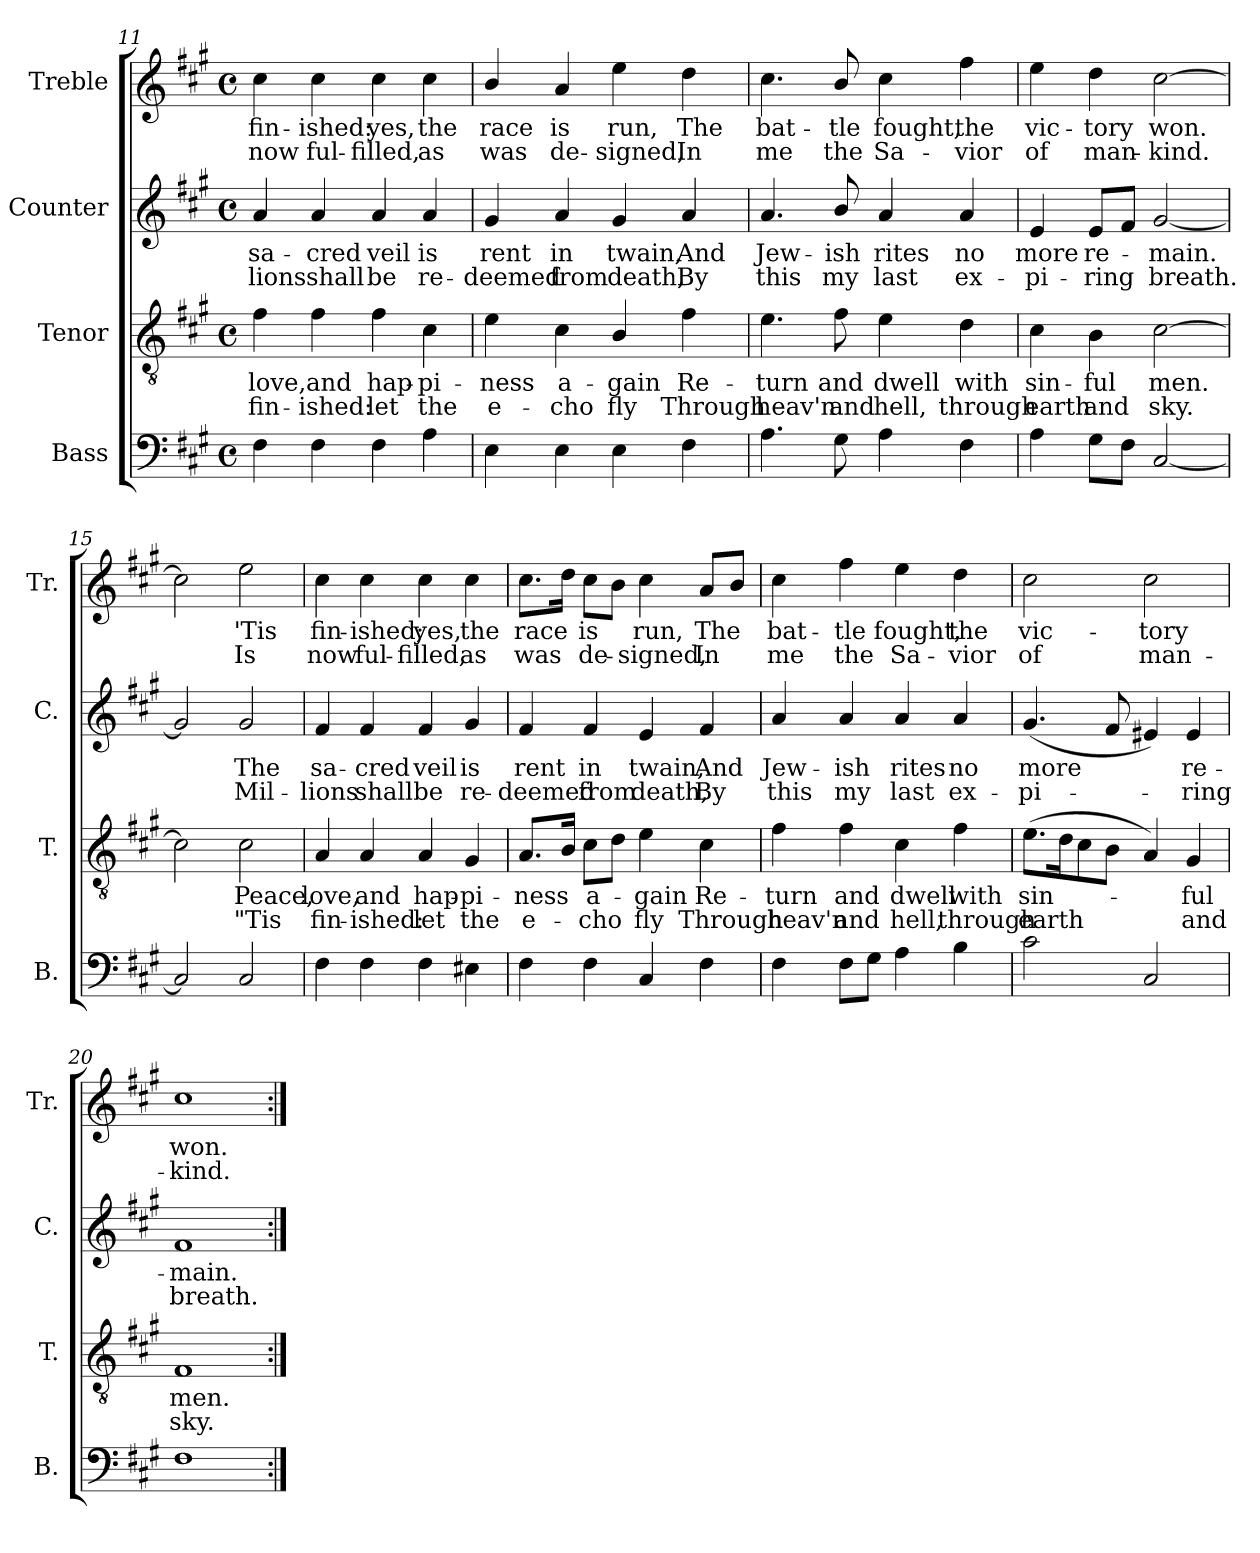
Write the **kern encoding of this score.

**kern	**kern	**text	**text	**kern	**text	**text	**kern	**text	**text
*part4	*part3	*part3	*part3	*part2	*part2	*part2	*part1	*part1	*part1
*staff4	*staff3	*staff3	*staff3	*staff2	*staff2	*staff2	*staff1	*staff1	*staff1
*I"Bass	*I"Tenor	*	*	*I"Counter	*	*	*I"Treble	*	*
*I'B.	*I'T.	*	*	*I'C.	*	*	*I'Tr.	*	*
*clefF4	*clefGv2	*	*	*clefG2	*	*	*clefG2	*	*
*k[f#c#g#]	*k[f#c#g#]	*	*	*k[f#c#g#]	*	*	*k[f#c#g#]	*	*
*M4/4	*M4/4	*	*	*M4/4	*	*	*M4/4	*	*
*met(c)	*met(c)	*	*	*met(c)	*	*	*met(c)	*	*
=11	=11	=11	=11	=11	=11	=11	=11	=11	=11
4F#\	4f#\	love,	fin-	4a/	sa-	-lions	4cc#\	fin-	now
4F#\	4f#\	and	-ished:	4a/	-cred	shall	4cc#\	-ished:	ful-
4F#\	4f#\	hap-	let	4a/	veil	be	4cc#\	yes,	-filled,
4A\	4c#\	-pi-	the	4a/	is	re-	4cc#\	the	as
!!LO:LB:g=z
=12	=12	=12	=12	=12	=12	=12	=12	=12	=12
4E\	4e\	-ness	e-	4g#/	rent	-deemed	4b/	race	was
4E\	4c#\	a-	-cho	4a/	in	from	4a/	is	de-
4E\	4B/	-gain	fly	4g#/	twain,	death,	4ee\	run,	-signed,
4F#\	4f#\	Re-	Through	4a/	And	By	4dd\	The	In
=13	=13	=13	=13	=13	=13	=13	=13	=13	=13
4.A\	4.e\	-turn	heav'n	4.a/	Jew-	this	4.cc#\	bat-	me
8G#\	8f#\	and	and	8b/	-ish	my	8b/	-tle	the
4A\	4e\	dwell	hell,	4a/	rites	last	4cc#\	fought,	Sa-
4F#\	4d\	with	through	4a/	no	ex-	4ff#\	the	-vior
=14	=14	=14	=14	=14	=14	=14	=14	=14	=14
4A\	4c#\	sin-	earth	4e/	more	-pi-	4ee\	vic-	of
8G#\L	4B\	-ful	and	8e/L	re-	-ring	4dd\	-tory	man-
8F#\J	.	.	.	8f#/J	.	.	.	.	.
[2C#/	[2c#\	men.	sky.	[2g#/	-main.	breath.	[2cc#\	won.	-kind.
=15	=15	=15	=15	=15	=15	=15	=15	=15	=15
2C#/]	2c#\]	.	.	2g#/]	.	.	2cc#\]	.	.
2C#/	2c#\	Peace,	"Tis	2g#/	The	Mil-	2ee\	'Tis	Is
!!LO:PB:g=z
=16	=16	=16	=16	=16	=16	=16	=16	=16	=16
4F#\	4A/	love,	fin-	4f#/	sa-	-lions	4cc#\	fin-	now
4F#\	4A/	and	-ished:	4f#/	-cred	shall	4cc#\	-ished;	ful-
4F#\	4A/	hap-	let	4f#/	veil	be	4cc#\	yes,	-filled,
4E#X\	4G#/	-pi-	the	4g#/	is	re-	4cc#\	the	as
=17	=17	=17	=17	=17	=17	=17	=17	=17	=17
4F#\	8.A/L	-ness	e-	4f#/	rent	-deemed	8.cc#\L	race	was
.	16B/Jk	.	.	.	.	.	16dd\Jk	.	.
4F#\	8c#\L	a-	-cho	4f#/	in	from	8cc#\L	is	de-
.	8d\J	.	.	.	.	.	8b\J	.	.
4C#/	4e\	-gain	fly	4e/	twain,	death,	4cc#\	run,	-signed,
4F#\	4c#\	Re-	Through	4f#/	And	By	8a/L	The	In
.	.	.	.	.	.	.	8b/J	.	.
=18	=18	=18	=18	=18	=18	=18	=18	=18	=18
4F#\	4f#\	-turn	heav'n	4a/	Jew-	this	4cc#\	bat-	me
8F#\L	4f#\	and	and	4a/	-ish	my	4ff#\	-tle	the
8G#\J	.	.	.	.	.	.	.	.	.
4A\	4c#\	dwell	hell,	4a/	rites	last	4ee\	fought,	Sa-
4B\	4f#\	with	through	4a/	no	ex-	4dd\	the	-vior
!!LO:LB:g=z
=19	=19	=19	=19	=19	=19	=19	=19	=19	=19
2c#\	(8.e\L	sin-	earth	(4.g#/	more	-pi-	2cc#\	vic-	of
.	16d\K	.	.	.	.	.	.	.	.
.	8c#\	.	.	.	.	.	.	.	.
.	8B\J	.	.	8f#/	.	.	.	.	.
2C#/	4A/)	.	.	4e#X/)	.	.	2cc#\	-tory	man-
.	4G#/	-ful	and	4e#/	re-	-ring	.	.	.
=20	=20	=20	=20	=20	=20	=20	=20	=20	=20
1F#	1F#	men.	sky.	1f#	-main.	breath.	1cc#	won.	-kind.
=:|!	=:|!	=:|!	=:|!	=:|!	=:|!	=:|!	=:|!	=:|!	=:|!
*-	*-	*-	*-	*-	*-	*-	*-	*-	*-
